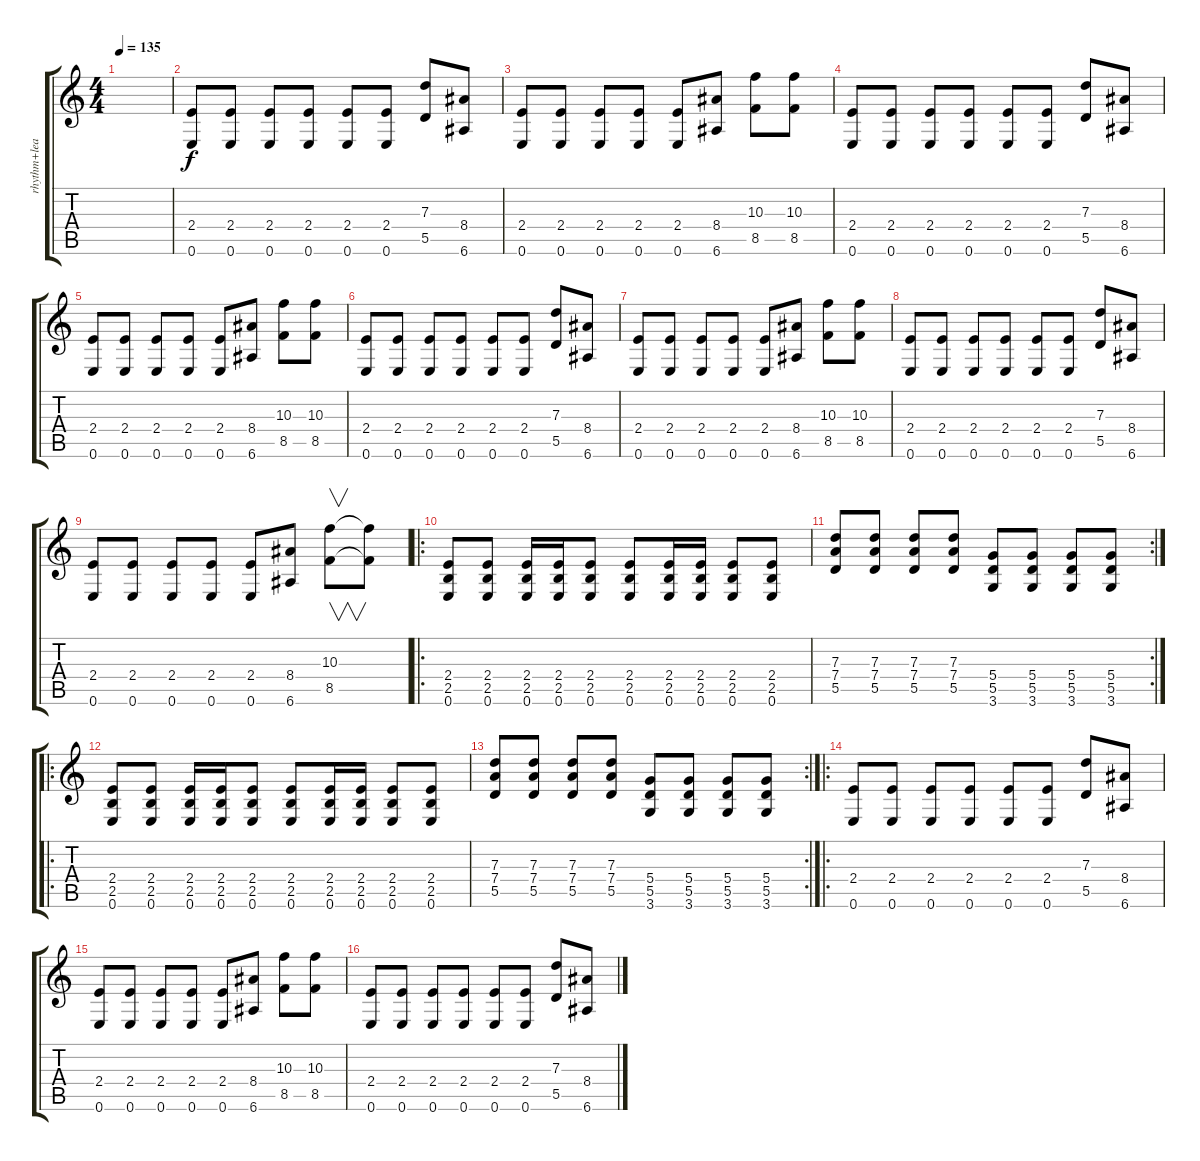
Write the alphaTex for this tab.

\track ("rhythm+lead" "rhythm+lea") {instrument overdrivenguitar}
\staff {score tabs}
\tuning (E4 B3 G3 D3 A2 E2) {hide}
\ts (4 4)
\tempo 135
\clef g2
\ks c
|
(2.4 0.6).8 (2.4 0.6).8 (2.4 0.6).8 (2.4 0.6).8 (2.4 0.6).8 (2.4 0.6).8 (7.3 5.5).8 (8.4 6.6).8 |
(2.4 0.6).8 (2.4 0.6).8 (2.4 0.6).8 (2.4 0.6).8 (2.4 0.6).8 (8.4 6.6).8 (10.3 8.5).8 (10.3 8.5).8 |
(2.4 0.6).8 (2.4 0.6).8 (2.4 0.6).8 (2.4 0.6).8 (2.4 0.6).8 (2.4 0.6).8 (7.3 5.5).8 (8.4 6.6).8 |
(2.4 0.6).8 (2.4 0.6).8 (2.4 0.6).8 (2.4 0.6).8 (2.4 0.6).8 (8.4 6.6).8 (10.3 8.5).8 (10.3 8.5).8 |
(2.4 0.6).8 (2.4 0.6).8 (2.4 0.6).8 (2.4 0.6).8 (2.4 0.6).8 (2.4 0.6).8 (7.3 5.5).8 (8.4 6.6).8 |
(2.4 0.6).8 (2.4 0.6).8 (2.4 0.6).8 (2.4 0.6).8 (2.4 0.6).8 (8.4 6.6).8 (10.3 8.5).8 (10.3 8.5).8 |
(2.4 0.6).8 (2.4 0.6).8 (2.4 0.6).8 (2.4 0.6).8 (2.4 0.6).8 (2.4 0.6).8 (7.3 5.5).8 (8.4 6.6).8 |
(2.4 0.6).8 (2.4 0.6).8 (2.4 0.6).8 (2.4 0.6).8 (2.4 0.6).8 (8.4 6.6).8 (10.3 8.5).8{v} (10.3{t} 8.5{t}).8 |
\ro
(2.4 2.5 0.6).8 (2.4 2.5 0.6).8 (2.4 2.5 0.6).16 (2.4 2.5 0.6).16 (2.4 2.5 0.6).8 (2.4 2.5 0.6).8 (2.4 2.5 0.6).16 (2.4 2.5 0.6).16 (2.4 2.5 0.6).8 (2.4 2.5 0.6).8 |
\rc 2
(7.3 7.4 5.5).8 (7.3 7.4 5.5).8 (7.3 7.4 5.5).8 (7.3 7.4 5.5).8 (5.4 5.5 3.6).8 (5.4 5.5 3.6).8 (5.4 5.5 3.6).8 (5.4 5.5 3.6).8 |
\ro
(2.4 2.5 0.6).8 (2.4 2.5 0.6).8 (2.4 2.5 0.6).16 (2.4 2.5 0.6).16 (2.4 2.5 0.6).8 (2.4 2.5 0.6).8 (2.4 2.5 0.6).16 (2.4 2.5 0.6).16 (2.4 2.5 0.6).8 (2.4 2.5 0.6).8 |
\rc 2
(7.3 7.4 5.5).8 (7.3 7.4 5.5).8 (7.3 7.4 5.5).8 (7.3 7.4 5.5).8 (5.4 5.5 3.6).8 (5.4 5.5 3.6).8 (5.4 5.5 3.6).8 (5.4 5.5 3.6).8 |
\ro
(2.4 0.6).8 (2.4 0.6).8 (2.4 0.6).8 (2.4 0.6).8 (2.4 0.6).8 (2.4 0.6).8 (7.3 5.5).8 (8.4 6.6).8 |
(2.4 0.6).8 (2.4 0.6).8 (2.4 0.6).8 (2.4 0.6).8 (2.4 0.6).8 (8.4 6.6).8 (10.3 8.5).8 (10.3 8.5).8 |
(2.4 0.6).8 (2.4 0.6).8 (2.4 0.6).8 (2.4 0.6).8 (2.4 0.6).8 (2.4 0.6).8 (7.3 5.5).8 (8.4 6.6).8
